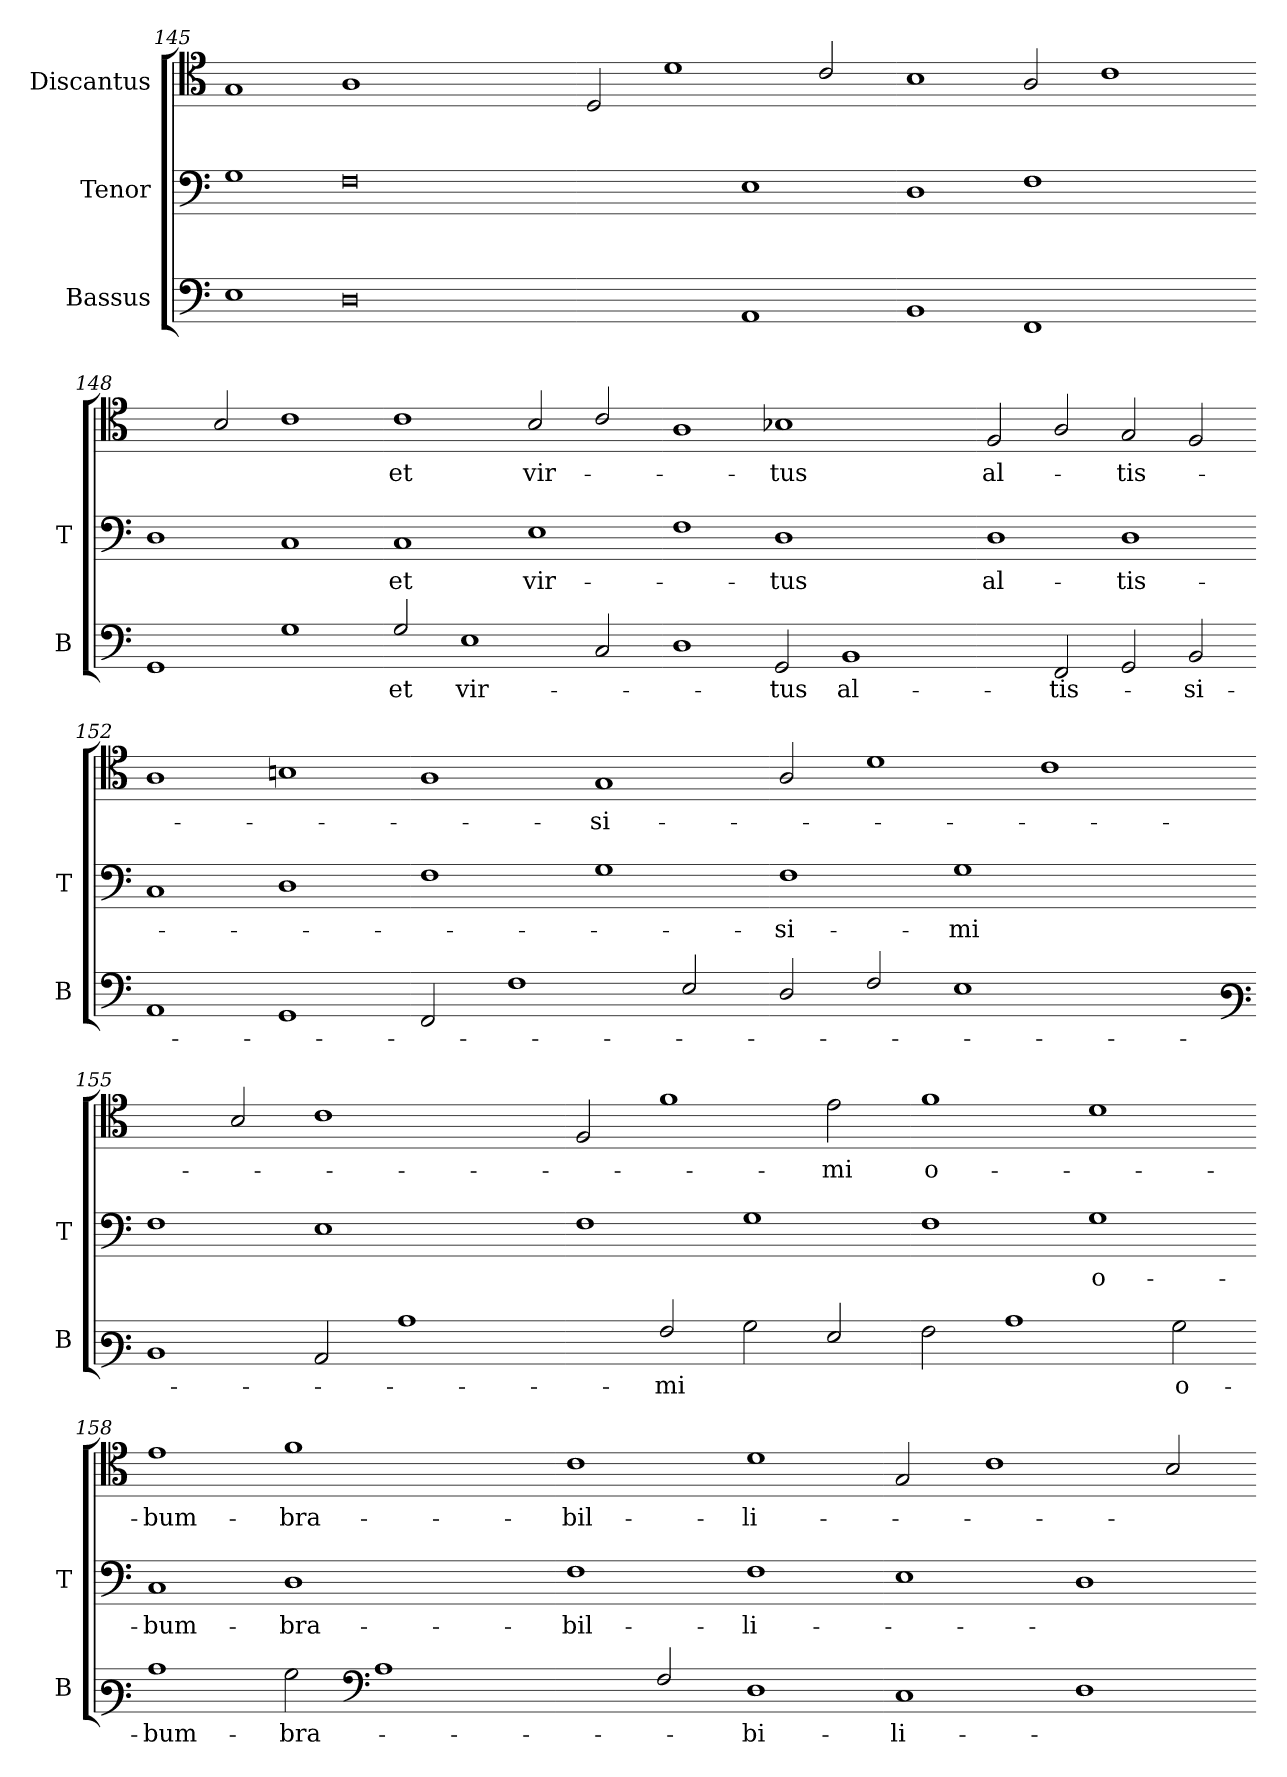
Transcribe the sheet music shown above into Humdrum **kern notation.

**kern	**text	**kern	**text	**kern	**text
*part3	*part3	*part2	*part2	*part1	*part1
*staff3	*staff3	*staff2	*staff2	*staff1	*staff1
*I"Bassus	*	*I"Tenor	*	*I"Discantus	*
*I'B	*	*I'T	*	*	*
*clefF4	*	*clefF4	*	*clefC4	*
*k[]	*	*k[]	*	*k[]	*
*C:	*	*C:	*	*C:	*
=145	=145	=145	=145	=145	=145
1E	.	1G	.	1G	.
0D	.	0F	.	1A	.
.	.	.	.	1ryy	.
=146-	=146-	=146-	=146-	=146-	=146-
1ryy	.	1ryy	.	2D/	.
.	.	.	.	1d	.
1AA	.	1E	.	.	.
.	.	.	.	2c/	.
=147-	=147-	=147-	=147-	=147-	=147-
1BB	.	1D	.	1B	.
1FF	.	1F	.	2A/	.
.	.	.	.	1c\	.
2ryy	.	2ryy	.	.	.
=148-	=148-	=148-	=148-	=148-	=148-
1GG	.	1D	.	2ryy	.
.	.	.	.	2B/	.
1G	.	1C	.	1c	.
=149-	=149-	=149-	=149-	=149-	=149-
2G/	et	1C	et	1c	et
1E	vir-	.	.	.	.
.	.	1E	vir-	2B/	vir-
2C/	.	.	.	2c/	.
=150-	=150-	=150-	=150-	=150-	=150-
1D	.	1F	.	1A	.
2GG/	-tus	1D	-tus	1B-X	-tus
1BB/	al-	.	.	.	.
.	.	2ryy	.	2ryy	.
=151-	=151-	=151-	=151-	=151-	=151-
2ryy	.	1D	al-	2F/	al-
2FF/	-tis-	.	.	2A/	.
2GG/	.	1D	-tis-	2G/	-tis-
2BB/	-si-	.	.	2F/	.
=152-	=152-	=152-	=152-	=152-	=152-
1AA	.	1C	.	1A	.
1GG	.	1D	.	1Bn	.
=153-	=153-	=153-	=153-	=153-	=153-
2FF/	.	1F	.	1A	.
1F	.	.	.	.	.
.	.	1G	.	1G	-si-
2E/	.	.	.	.	.
=154-	=154-	=154-	=154-	=154-	=154-
2D/	.	1F	-si-	2A/	.
2F/	.	.	.	1d	.
1E	.	1G	-mi	.	.
.	.	.	.	1c\	.
2ryy	.	2ryy	.	.	.
=155-	=155-	=155-	=155-	=155-	=155-
*clefF3	*	*	*	*	*
1D	.	1F	.	2ryy	.
.	.	.	.	2B/	.
2C/	.	1E	.	1c	.
1c\	.	.	.	.	.
.	.	2ryy	.	2ryy	.
=156-	=156-	=156-	=156-	=156-	=156-
2ryy	.	1F	.	2F/	.
2A/	-mi	.	.	1f	.
2B\	.	1G	.	.	.
2G/	.	.	.	2e\	-mi
=157-	=157-	=157-	=157-	=157-	=157-
2A\	.	1F	.	1f	o-
1c	.	.	.	.	.
.	.	1G	o-	1d	.
2B\	o-	.	.	.	.
=158-	=158-	=158-	=158-	=158-	=158-
1c	-bum-	1C	-bum-	1e	-bum-
2B\	-bra-	1D	-bra-	1f	-bra-
*clefF4	*	*	*	*	*
1A\	.	.	.	.	.
.	.	2ryy	.	2ryy	.
=159-	=159-	=159-	=159-	=159-	=159-
2ryy	.	1F	-bil-	1c	-bil-
2F/	.	.	.	.	.
1D	-bi-	1F	-li-	1d	-li-
=160-	=160-	=160-	=160-	=160-	=160-
1C	-li-	1E	.	2G/	.
.	.	.	.	1c	.
1D	.	1D	.	.	.
.	.	.	.	2B/	.
=-	=-	=-	=-	=-	=-
*-	*-	*-	*-	*-	*-
